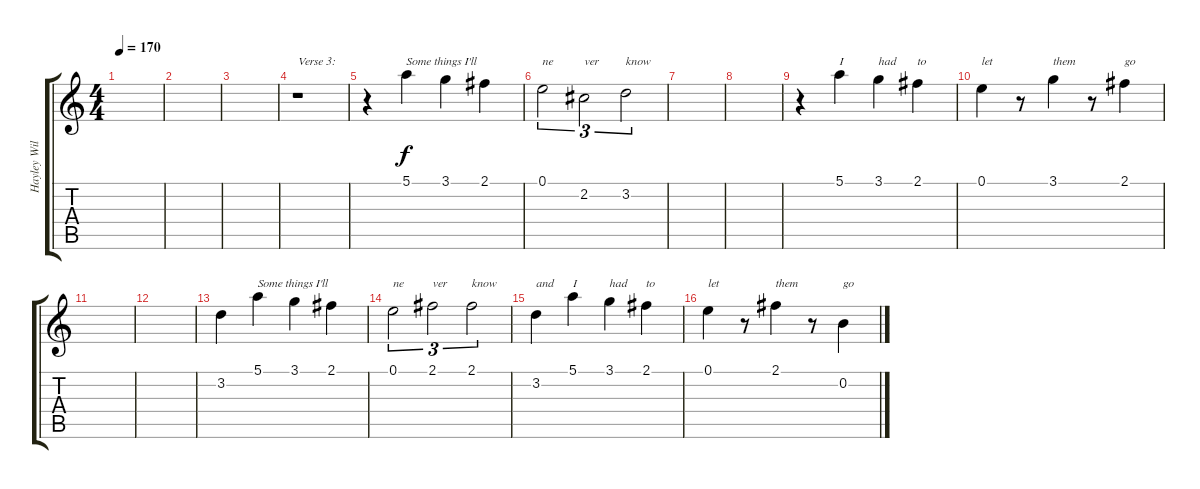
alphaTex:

\track ("Hayley Williams Vocals" "Hayley Wil") {mute instrument overdrivenguitar}
\staff {score tabs}
\tuning (E4 B3 G3 D3 A2 D2) {hide}
\ts (4 4)
\tempo 170
\clef g2
\ks c
|
|
|
r.1{txt "Verse 3:"} |
r.4 5.1.4{txt "Some things I'll"} 3.1.4 2.1.4 |
0.1.2{tu (3 2) txt "ne"} 2.2.2{tu (3 2) txt "ver"} 3.2.2{tu (3 2) txt "know"} |
|
|
r.4 5.1.4{txt "I"} 3.1.4{txt "had"} 2.1.4{txt "to"} |
0.1.4{txt "let"} r.8 3.1.4{txt "them"} r.8 2.1.4{txt "go"} |
|
|
3.2.4 5.1.4{txt "Some things I'll"} 3.1.4 2.1.4 |
0.1.2{tu (3 2) txt "ne"} 2.1.2{tu (3 2) txt "ver"} 2.1.2{tu (3 2) txt "know"} |
3.2.4{txt "and"} 5.1.4{txt "I"} 3.1.4{txt "had"} 2.1.4{txt "to"} |
0.1.4{txt "let"} r.8 2.1.4{txt "them"} r.8 0.2.4{txt "go"}
